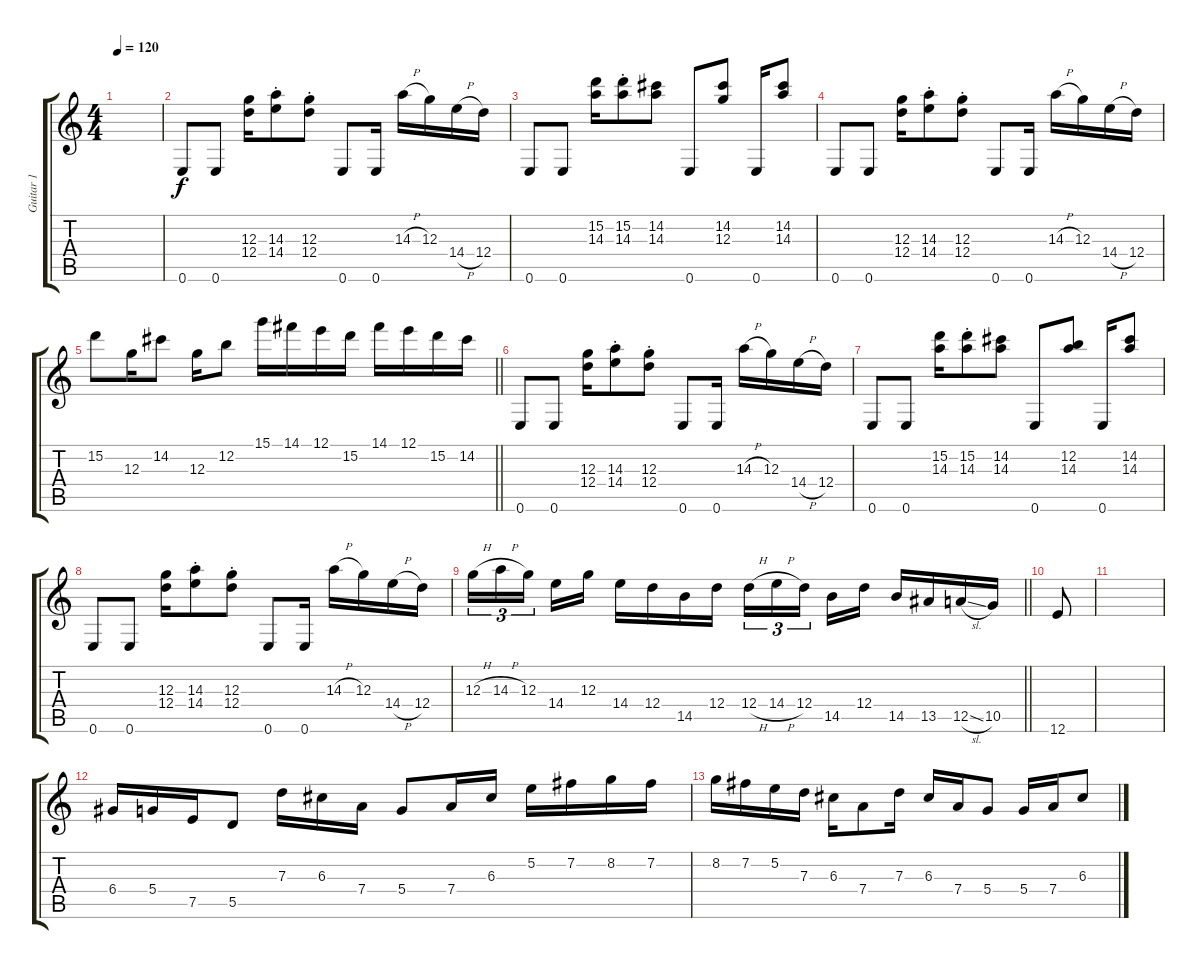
\track ("Guitar 1" "Guitar 1") {instrument distortionguitar}
\staff {score tabs}
\tuning (E4 B3 G3 D3 A2 E2) {hide}
\ts (4 4)
\tempo 120
\clef g2
\ks c
|
0.6.8 0.6.8 (12.3 12.4).16 (14.3{st} 14.4{st}).8 (12.3{st} 12.4{st}).8 0.6.8 0.6.16 14.3{h}.16 12.3.16 14.4{h}.16 12.4.16 |
0.6.8 0.6.8 (15.2 14.3).16 (15.2{st} 14.3{st}).8 (14.2 14.3).8 0.6.8 (14.2 12.3).8 0.6.16 (14.2 14.3).8 |
0.6.8 0.6.8 (12.3 12.4).16 (14.3{st} 14.4{st}).8 (12.3{st} 12.4{st}).8 0.6.8 0.6.16 14.3{h}.16 12.3.16 14.4{h}.16 12.4.16 |
\barLineRight lightlight
15.2.8 12.3.16 14.2.8 12.3.16 12.2.8 15.1.16 14.1.16 12.1.16 15.2.16 14.1.16 12.1.16 15.2.16 14.2.16 |
0.6.8 0.6.8 (12.3 12.4).16 (14.3{st} 14.4{st}).8 (12.3{st} 12.4{st}).8 0.6.8 0.6.16 14.3{h}.16 12.3.16 14.4{h}.16 12.4.16 |
0.6.8 0.6.8 (15.2 14.3).16 (15.2{st} 14.3{st}).8 (14.2 14.3).8 0.6.8 (12.2 14.3).8 0.6.16 (14.2 14.3).8 |
0.6.8 0.6.8 (12.3 12.4).16 (14.3{st} 14.4{st}).8 (12.3{st} 12.4{st}).8 0.6.8 0.6.16 14.3{h}.16 12.3.16 14.4{h}.16 12.4.16 |
\barLineRight lightlight
12.3{h}.16{tu (3 2)} 14.3{h}.16{tu (3 2)} 12.3.16{tu (3 2) beam splitsecondary} 14.4.16 12.3.16 14.4.16 12.4.16 14.5.16 12.4.16 12.4{h}.16{tu (3 2)} 14.4{h}.16{tu (3 2)} 12.4.16{tu (3 2) beam splitsecondary} 14.5.16 12.4.16 14.5.16 13.5.16 12.5{sl}.16 10.5.16 |
12.6.8 |
|
6.4.16 5.4.16 7.5.16 5.5.8 7.3.16 6.3.16 7.4.16 5.4.8 7.4.16 6.3.16 5.2.16 7.2.16 8.2.16 7.2.16 |
8.2.16 7.2.16 5.2.16 7.3.16 6.3.16 7.4.8 7.3.16 6.3.16 7.4.16 5.4.8 5.4.16 7.4.16 6.3.8
